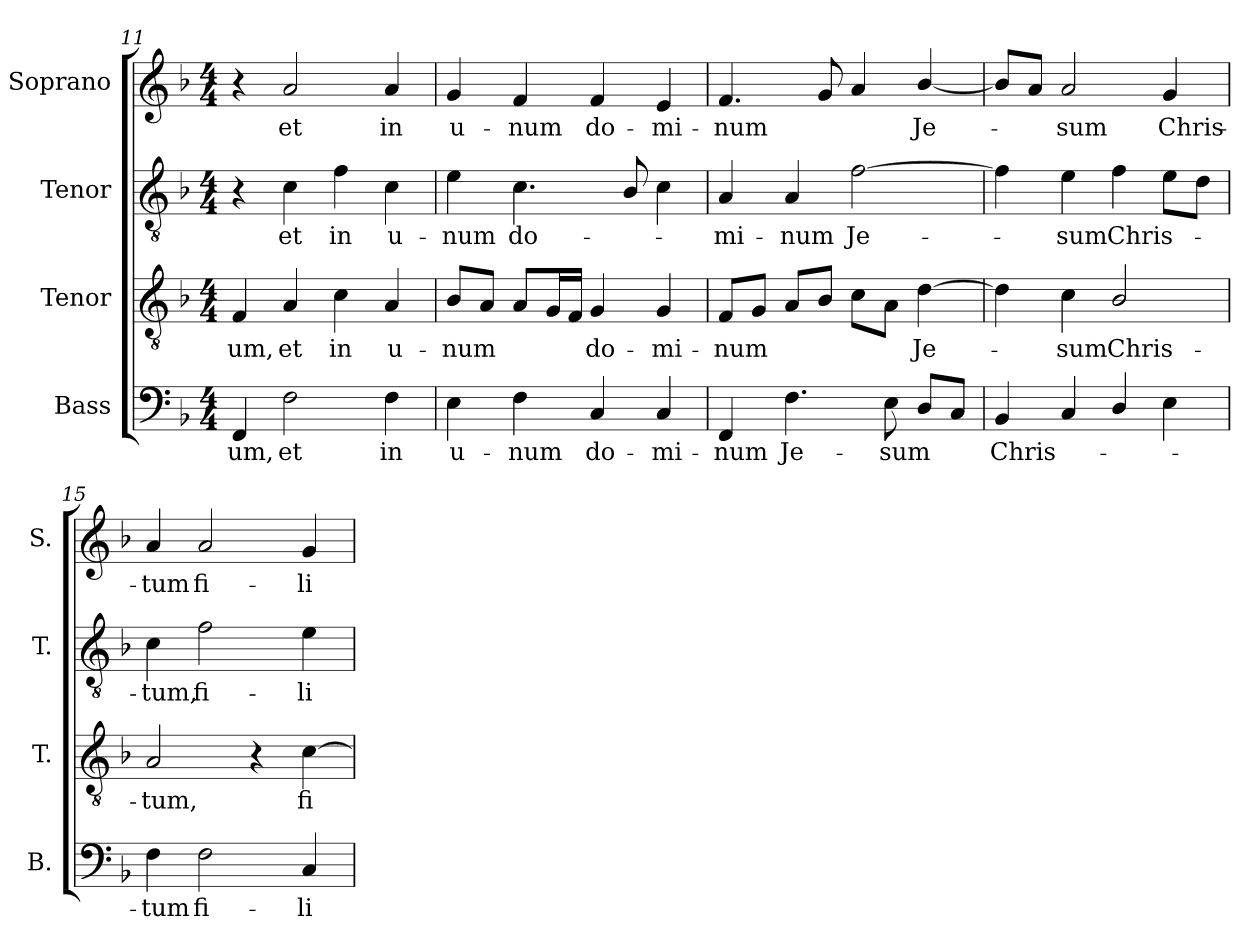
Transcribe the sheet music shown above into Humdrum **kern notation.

**kern	**text	**kern	**text	**kern	**text	**kern	**text
*part4	*part4	*part3	*part3	*part2	*part2	*part1	*part1
*staff4	*staff4	*staff3	*staff3	*staff2	*staff2	*staff1	*staff1
*I"Bass	*	*I"Tenor	*	*I"Tenor	*	*I"Soprano	*
*I'B.	*	*I'T.	*	*I'T.	*	*I'S.	*
*clefF4	*	*clefGv2	*	*clefGv2	*	*clefG2	*
*	*	*ITrd7c12	*	*ITrd7c12	*	*	*
*k[b-]	*	*k[b-]	*	*k[b-]	*	*k[b-]	*
*F:	*	*F:	*	*F:	*	*F:	*
*M4/4	*	*M4/4	*	*M4/4	*	*M4/4	*
=11	=11	=11	=11	=11	=11	=11	=11
!	!LO:LY:b:color=#000000	!	!	!	!	!	!
!	!	!	!LO:LY:b:color=#000000	!	!	!	!
4FFi/	-um,	4FFi/	-um,	4r	.	4r	.
!	!LO:LY:b:color=#000000	!	!	!	!	!	!
!	!	!	!LO:LY:b:color=#000000	!	!	!	!
!	!	!	!	!	!LO:LY:b:color=#000000	!	!
!	!	!	!	!	!	!	!LO:LY:b:color=#000000
2Fi\	et	4AAi/	et	4Ci\	et	2ai/	et
!	!	!	!LO:LY:b:color=#000000	!	!	!	!
!	!	!	!	!	!LO:LY:b:color=#000000	!	!
.	.	4Ci\	in	4Fi\	in	.	.
!	!LO:LY:b:color=#000000	!	!	!	!	!	!
!	!	!	!LO:LY:b:color=#000000	!	!	!	!
!	!	!	!	!	!LO:LY:b:color=#000000	!	!
!	!	!	!	!	!	!	!LO:LY:b:color=#000000
4Fi\	in	4AAi/	u-	4Ci\	u-	4ai/	in
!!LO:LB:g=z
=12	=12	=12	=12	=12	=12	=12	=12
!	!LO:LY:b:color=#000000	!	!	!	!	!	!
!	!	!	!LO:LY:b:color=#000000	!	!	!	!
!	!	!	!	!	!LO:LY:b:color=#000000	!	!
!	!	!	!	!	!	!	!LO:LY:b:color=#000000
4Ei\	u-	8BB-i/L	-num	4Ei\	-num	4gi/	u-
.	.	8AAi/J	.	.	.	.	.
!	!LO:LY:b:color=#000000	!	!	!	!	!	!
!	!	!	!	!	!LO:LY:b:color=#000000	!	!
!	!	!	!	!	!	!	!LO:LY:b:color=#000000
4Fi\	-num	8AAi/L	.	4.Ci\	do-	4fi/	-num
.	.	16GGi/L	.	.	.	.	.
.	.	16FFi/JJ	.	.	.	.	.
!	!LO:LY:b:color=#000000	!	!	!	!	!	!
!	!	!	!LO:LY:b:color=#000000	!	!	!	!
!	!	!	!	!	!	!	!LO:LY:b:color=#000000
4Ci/	do-	4GGi/	do-	.	.	4fi/	do-
.	.	.	.	8BB-i/	.	.	.
!	!LO:LY:b:color=#000000	!	!	!	!	!	!
!	!	!	!LO:LY:b:color=#000000	!	!	!	!
!	!	!	!	!	!	!	!LO:LY:b:color=#000000
4Ci/	-mi-	4GGi/	-mi-	4Ci\	.	4ei/	-mi-
=13	=13	=13	=13	=13	=13	=13	=13
!	!LO:LY:b:color=#000000	!	!	!	!	!	!
!	!	!	!LO:LY:b:color=#000000	!	!	!	!
!	!	!	!	!	!LO:LY:b:color=#000000	!	!
!	!	!	!	!	!	!	!LO:LY:b:color=#000000
4FFi/	-num	8FFi/L	-num	4AAi/	-mi-	4.fi/	-num
.	.	8GGi/J	.	.	.	.	.
!	!LO:LY:b:color=#000000	!	!	!	!	!	!
!	!	!	!	!	!LO:LY:b:color=#000000	!	!
4.Fi\	Je-	8AAi/L	.	4AAi/	-num	.	.
.	.	8BB-i/J	.	.	.	8gi/	.
!	!	!	!	!	!LO:LY:b:color=#000000	!	!
.	.	8Ci\L	.	[2Fi\	Je-	4ai/	.
!	!LO:LY:b:color=#000000	!	!	!	!	!	!
8Ei\	-sum	8AAi\J	.	.	.	.	.
!	!	!	!LO:LY:b:color=#000000	!	!	!	!
!	!	!	!	!	!	!	!LO:LY:b:color=#000000
8Di/L	.	[4Di\	Je-	.	.	[4b-i/	Je-
8Ci/J	.	.	.	.	.	.	.
=14	=14	=14	=14	=14	=14	=14	=14
!	!LO:LY:b:color=#000000	!	!	!	!	!	!
4BB-i/	Chris-	4Di\]	.	4Fi\]	.	8b-i/L]	.
.	.	.	.	.	.	8ai/J	.
!	!	!	!LO:LY:b:color=#000000	!	!	!	!
!	!	!	!	!	!LO:LY:b:color=#000000	!	!
!	!	!	!	!	!	!	!LO:LY:b:color=#000000
4Ci/	.	4Ci\	-sum	4Ei\	-sum	2ai/	-sum
!	!	!	!LO:LY:b:color=#000000	!	!	!	!
!	!	!	!	!	!LO:LY:b:color=#000000	!	!
4Di/	.	2BB-i/	Chris-	4Fi\	Chris-	.	.
!	!	!	!	!	!	!	!LO:LY:b:color=#000000
4Ei\	.	.	.	8Ei\L	.	4gi/	Chris-
.	.	.	.	8Di\J	.	.	.
=15	=15	=15	=15	=15	=15	=15	=15
!	!LO:LY:b:color=#000000	!	!	!	!	!	!
!	!	!	!LO:LY:b:color=#000000	!	!	!	!
!	!	!	!	!	!LO:LY:b:color=#000000	!	!
!	!	!	!	!	!	!	!LO:LY:b:color=#000000
4Fi\	-tum	2AAi/	-tum,	4Ci\	-tum,	4ai/	-tum
!	!LO:LY:b:color=#000000	!	!	!	!	!	!
!	!	!	!	!	!LO:LY:b:color=#000000	!	!
!	!	!	!	!	!	!	!LO:LY:b:color=#000000
2Fi\	fi-	.	.	2Fi\	fi-	2ai/	fi-
.	.	4r	.	.	.	.	.
!	!LO:LY:b:color=#000000	!	!	!	!	!	!
!	!	!	!LO:LY:b:color=#000000	!	!	!	!
!	!	!	!	!	!LO:LY:b:color=#000000	!	!
!	!	!	!	!	!	!	!LO:LY:b:color=#000000
4Ci/	-li-	[4Ci\	fi-	4Ei\	-li-	4gi/	-li-
=	=	=	=	=	=	=	=
*-	*-	*-	*-	*-	*-	*-	*-
